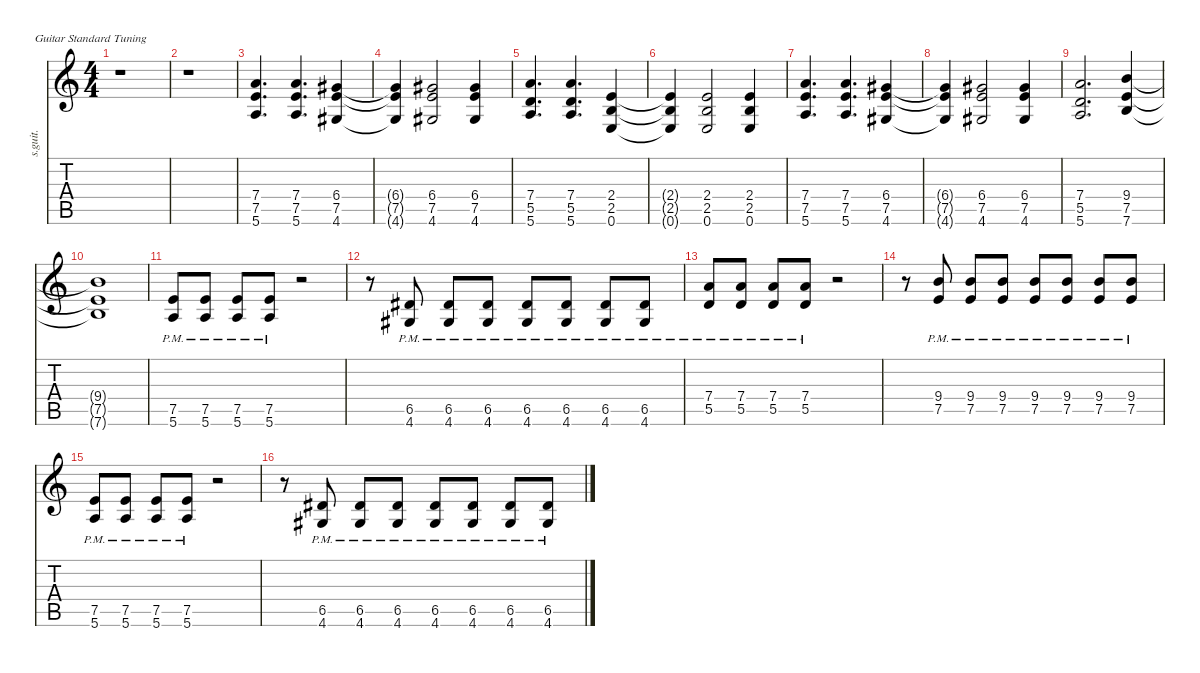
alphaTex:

\defaultSystemsLayout 4
\hideDynamics
\bracketExtendMode nobrackets
\track ("" "s.guit.") {instrument distortionguitar}
\staff {score tabs}
\tuning (E4 B3 G3 D3 A2 E2)
\ts (4 4)
\tempo (190 hide)
\clef g2
\ks c
r.1{dy f} |
r.1 |
(7.4 7.5 5.6).4{d} (7.4 7.5 5.6).4{d} (6.4{acc #} 7.5 4.6{acc #}).4 |
(6.4{t acc #} 7.5{t} 4.6{t acc #}).4 (6.4{acc #} 7.5 4.6{acc #}).2 (6.4{acc #} 7.5 4.6{acc #}).4 |
(7.4 5.5 5.6).4{d} (7.4 5.5 5.6).4{d} (2.4 2.5 0.6).4 |
(2.4{t} 2.5{t} 0.6{t}).4 (2.4 2.5 0.6).2 (2.4 2.5 0.6).4 |
(7.4 7.5 5.6).4{d} (7.4 7.5 5.6).4{d} (6.4{acc #} 7.5 4.6{acc #}).4 |
(6.4{t acc #} 7.5{t} 4.6{t acc #}).4 (6.4{acc #} 7.5 4.6{acc #}).2 (6.4{acc #} 7.5 4.6{acc #}).4 |
(7.4 5.5 5.6).2{d} (9.4 7.5 7.6).4 |
(9.4{t} 7.5{t} 7.6{t}).1 |
(7.5{pm} 5.6{pm}).8 (7.5{pm} 5.6{pm}).8 (7.5{pm} 5.6{pm}).8 (7.5{pm} 5.6{pm}).8 r.2 |
r.8 (6.5{pm acc #} 4.6{pm acc #}).8 (6.5{pm acc #} 4.6{pm acc #}).8 (6.5{pm acc #} 4.6{pm acc #}).8 (6.5{pm acc #} 4.6{pm acc #}).8 (6.5{pm acc #} 4.6{pm acc #}).8 (6.5{pm acc #} 4.6{pm acc #}).8 (6.5{pm acc #} 4.6{pm acc #}).8 |
(7.4{pm} 5.5{pm}).8 (7.4{pm} 5.5{pm}).8 (7.4{pm} 5.5{pm}).8 (7.4{pm} 5.5{pm}).8 r.2 |
r.8 (9.4{pm} 7.5{pm}).8 (9.4{pm} 7.5{pm}).8 (9.4{pm} 7.5{pm}).8 (9.4{pm} 7.5{pm}).8 (9.4{pm} 7.5{pm}).8 (9.4{pm} 7.5{pm}).8 (9.4{pm} 7.5{pm}).8 |
(7.5{pm} 5.6{pm}).8 (7.5{pm} 5.6{pm}).8 (7.5{pm} 5.6{pm}).8 (7.5{pm} 5.6{pm}).8 r.2 |
r.8 (6.5{pm acc #} 4.6{pm acc #}).8 (6.5{pm acc #} 4.6{pm acc #}).8 (6.5{pm acc #} 4.6{pm acc #}).8 (6.5{pm acc #} 4.6{pm acc #}).8 (6.5{pm acc #} 4.6{pm acc #}).8 (6.5{pm acc #} 4.6{pm acc #}).8 (6.5{pm acc #} 4.6{pm acc #}).8
